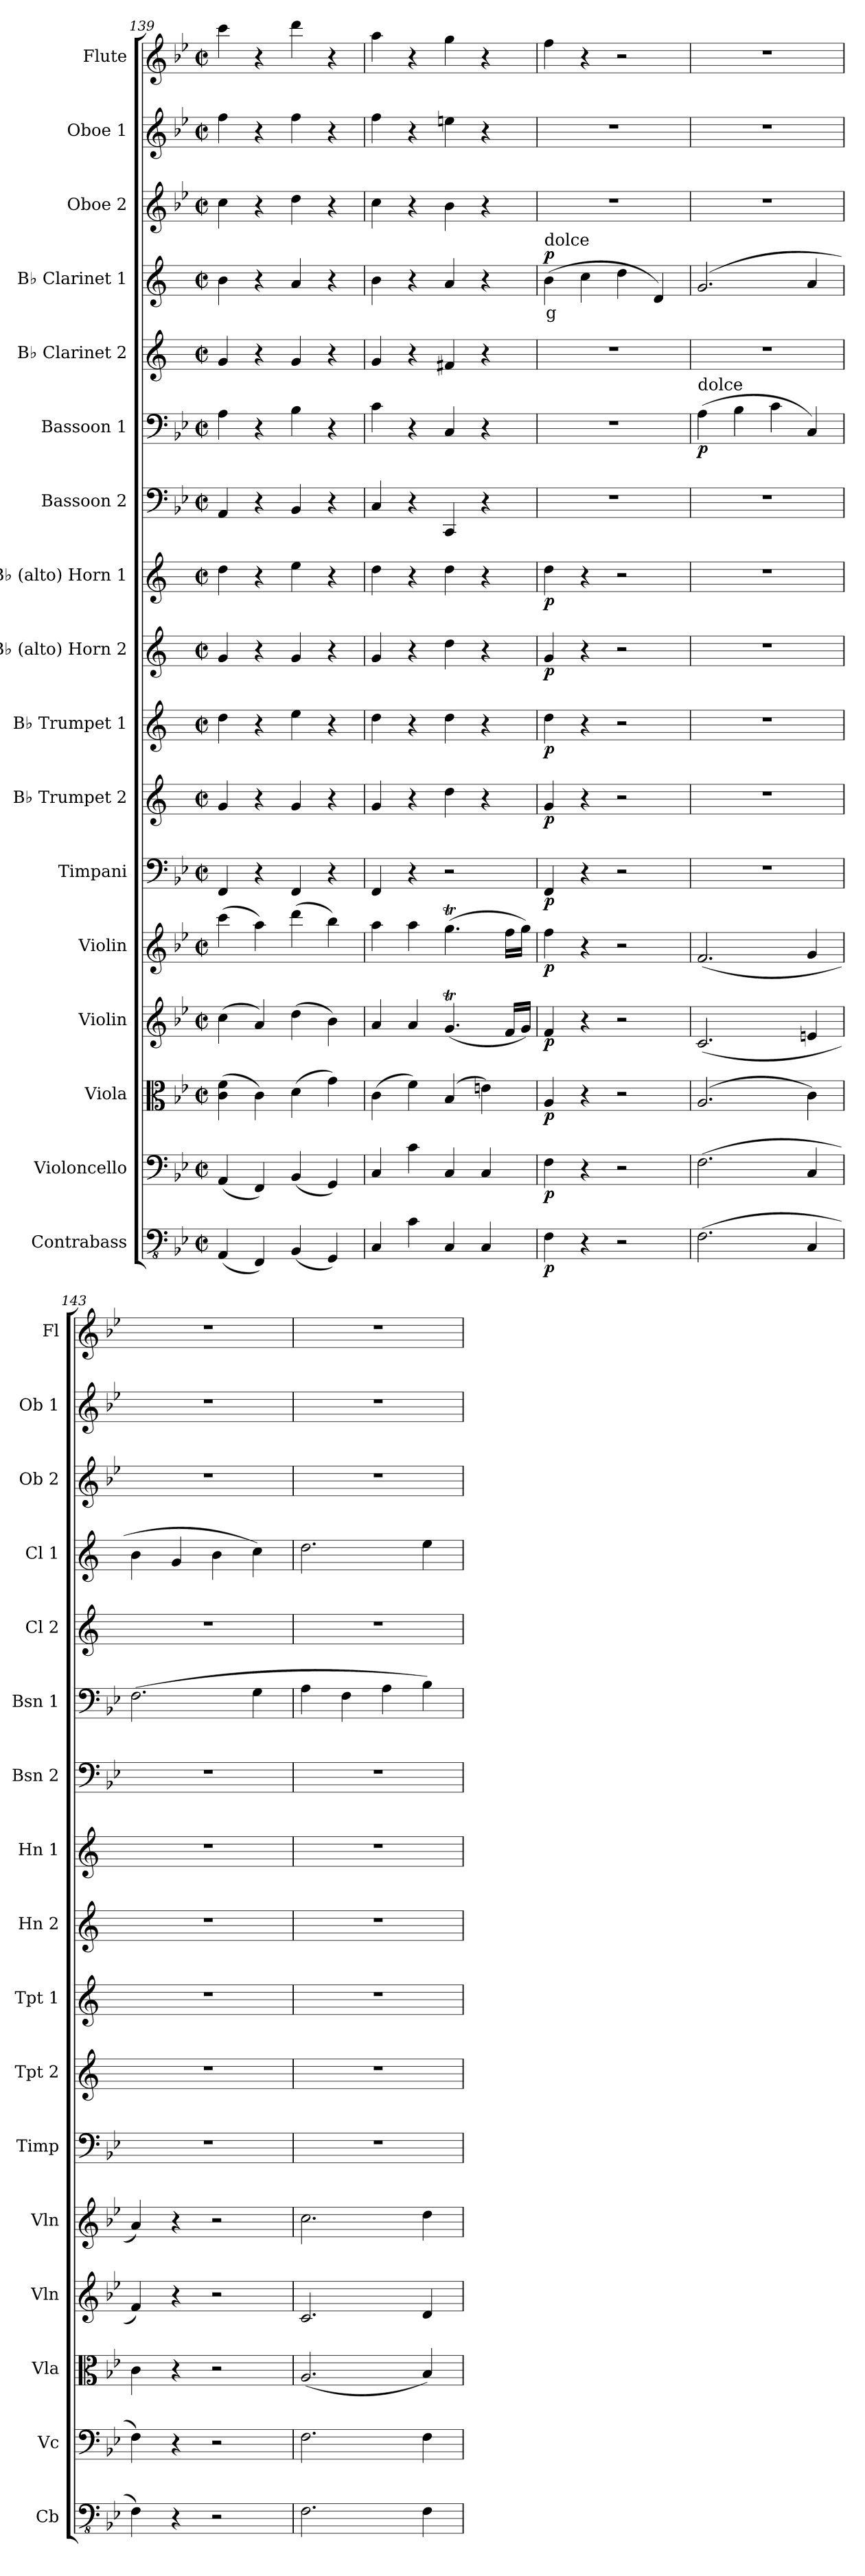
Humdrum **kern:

**kern	**dynam	**kern	**dynam	**kern	**dynam	**kern	**dynam	**kern	**dynam	**kern	**dynam	**kern	**dynam	**kern	**dynam	**kern	**dynam	**kern	**dynam	**kern	**kern	**dynam	**kern	**kern	**text	**dynam	**kern	**kern	**kern
*part17	*part17	*part16	*part16	*part15	*part15	*part14	*part14	*part13	*part13	*part12	*part12	*part11	*part11	*part10	*part10	*part9	*part9	*part8	*part8	*part7	*part6	*part6	*part5	*part4	*part4	*part4	*part3	*part2	*part1
*staff17	*staff17	*staff16	*staff16	*staff15	*staff15	*staff14	*staff14	*staff13	*staff13	*staff12	*staff12	*staff11	*staff11	*staff10	*staff10	*staff9	*staff9	*staff8	*staff8	*staff7	*staff6	*staff6	*staff5	*staff4	*staff4	*staff4	*staff3	*staff2	*staff1
*I"Contrabass	*	*I"Violoncello	*	*I"Viola	*	*I"Violin	*	*I"Violin	*	*I"Timpani	*	*I"B♭ Trumpet 2	*	*I"B♭ Trumpet 1	*	*I"B♭ (alto) Horn 2	*	*I"B♭ (alto) Horn 1	*	*I"Bassoon 2	*I"Bassoon 1	*	*I"B♭ Clarinet 2	*I"B♭ Clarinet 1	*	*	*I"Oboe 2	*I"Oboe 1	*I"Flute
*I'Cb	*	*I'Vc	*	*I'Vla	*	*I'Vln	*	*I'Vln	*	*I'Timp	*	*I'Tpt 2	*	*I'Tpt 1	*	*I'Hn 2	*	*I'Hn 1	*	*I'Bsn 2	*I'Bsn 1	*	*I'Cl 2	*I'Cl 1	*	*	*I'Ob 2	*I'Ob 1	*I'Fl
*clefFv4	*	*clefF4	*	*clefC3	*	*clefG2	*	*clefG2	*	*clefF4	*	*clefG2	*	*clefG2	*	*clefG2	*	*clefG2	*	*clefF4	*clefF4	*	*clefG2	*clefG2	*	*	*clefG2	*clefG2	*clefG2
*	*	*	*	*	*	*	*	*	*	*	*	*ITrd1c2	*	*ITrd1c2	*	*ITrd1c2	*	*ITrd1c2	*	*	*	*	*ITrd1c2	*ITrd1c2	*	*	*	*	*
*k[b-e-]	*	*k[b-e-]	*	*k[b-e-]	*	*k[b-e-]	*	*k[b-e-]	*	*k[b-e-]	*	*k[b-e-]	*	*k[b-e-]	*	*k[b-e-]	*	*k[b-e-]	*	*k[b-e-]	*k[b-e-]	*	*k[b-e-]	*k[b-e-]	*	*	*k[b-e-]	*k[b-e-]	*k[b-e-]
*M2/2	*	*M2/2	*	*M2/2	*	*M2/2	*	*M2/2	*	*M2/2	*	*M2/2	*	*M2/2	*	*M2/2	*	*M2/2	*	*M2/2	*M2/2	*	*M2/2	*M2/2	*	*	*M2/2	*M2/2	*M2/2
*met(c|)	*	*met(c|)	*	*met(c|)	*	*met(c|)	*	*met(c|)	*	*met(c|)	*	*met(c|)	*	*met(c|)	*	*met(c|)	*	*met(c|)	*	*met(c|)	*met(c|)	*	*met(c|)	*met(c|)	*	*	*met(c|)	*met(c|)	*met(c|)
=139	=139	=139	=139	=139	=139	=139	=139	=139	=139	=139	=139	=139	=139	=139	=139	=139	=139	=139	=139	=139	=139	=139	=139	=139	=139	=139	=139	=139	=139
(<4AAA/	.	(<4AA/	.	(>4c\ 4f\	.	(>4cc\	.	(>4ccc\	.	4FF/	.	4f/	.	4cc\	.	4f/	.	4cc\	.	4AA/	4A\	.	4f/	4a\	.	.	4cc\	4ff\	4ccc\
4FFF/)	.	4FF/)	.	4c\)	.	4a/)	.	4aa\)	.	4r	.	4r	.	4r	.	4r	.	4r	.	4r	4r	.	4r	4r	.	.	4r	4r	4r
(<4BBB-/	.	(<4BB-/	.	(>4d\	.	(>4dd\	.	(>4ddd\	.	4FF/	.	4f/	.	4dd\	.	4f/	.	4dd\	.	4BB-/	4B-\	.	4f/	4g/	.	.	4dd\	4ff\	4ddd\
4GGG/)	.	4GG/)	.	4g\)	.	4b-\)	.	4bb-\)	.	4r	.	4r	.	4r	.	4r	.	4r	.	4r	4r	.	4r	4r	.	.	4r	4r	4r
=140	=140	=140	=140	=140	=140	=140	=140	=140	=140	=140	=140	=140	=140	=140	=140	=140	=140	=140	=140	=140	=140	=140	=140	=140	=140	=140	=140	=140	=140
4CC/	.	4C/	.	(>4c\	.	4a/	.	4aa\	.	4FF/	.	4f/	.	4cc\	.	4f/	.	4cc\	.	4C/	4c\	.	4f/	4a\	.	.	4cc\	4ff\	4aa\
4C\	.	4c\	.	4f\)	.	4a/	.	4aa\	.	4r	.	4r	.	4r	.	4r	.	4r	.	4r	4r	.	4r	4r	.	.	4r	4r	4r
4CC/	.	4C/	.	(>4B-/	.	(<4.gT/	.	(>4.ggT\	.	2r	.	4cc\	.	4cc\	.	4cc\	.	4cc\	.	4CC/	4C/	.	4en/	4g/	.	.	4b-\	4een\	4gg\
4CC/	.	4C/	.	4en\)	.	.	.	.	.	.	.	4r	.	4r	.	4r	.	4r	.	4r	4r	.	4r	4r	.	.	4r	4r	4r
.	.	.	.	.	.	16f/LL	.	16ff\LL	.	.	.	.	.	.	.	.	.	.	.	.	.	.	.	.	.	.	.	.	.
.	.	.	.	.	.	16g/JJ)	.	16gg\JJ)	.	.	.	.	.	.	.	.	.	.	.	.	.	.	.	.	.	.	.	.	.
=141	=141	=141	=141	=141	=141	=141	=141	=141	=141	=141	=141	=141	=141	=141	=141	=141	=141	=141	=141	=141	=141	=141	=141	=141	=141	=141	=141	=141	=141
!	!	!	!	!	!	!	!	!	!	!	!	!	!	!	!	!	!	!	!	!	!	!	!	!LO:TX:a:t=dolce	!	!	!	!	!
!	!LO:DY:b	!	!LO:DY:b	!	!LO:DY:b	!	!LO:DY:b	!	!LO:DY:b	!	!LO:DY:b	!	!LO:DY:b	!	!LO:DY:b	!	!LO:DY:b	!	!LO:DY:b	!	!	!	!	!	!LO:LY:b:color=#FF0000	!LO:DY:b	!	!	!
4FF\	p	4F\	p	4A/	p	4f/	p	4ff\	p	4FF/	p	4f/	p	4cc\	p	4f/	p	4cc\	p	1r	1r	.	1r	(>4a\	g	p	1r	1r	4ff\
4r	.	4r	.	4r	.	4r	.	4r	.	4r	.	4r	.	4r	.	4r	.	4r	.	.	.	.	.	4b-\	.	.	.	.	4r
2r	.	2r	.	2r	.	2r	.	2r	.	2r	.	2r	.	2r	.	2r	.	2r	.	.	.	.	.	4cc\	.	.	.	.	2r
.	.	.	.	.	.	.	.	.	.	.	.	.	.	.	.	.	.	.	.	.	.	.	.	4c/)	.	.	.	.	.
=142	=142	=142	=142	=142	=142	=142	=142	=142	=142	=142	=142	=142	=142	=142	=142	=142	=142	=142	=142	=142	=142	=142	=142	=142	=142	=142	=142	=142	=142
!	!	!	!	!	!	!	!	!	!	!	!	!	!	!	!	!	!	!	!	!	!LO:TX:a:t=dolce	!	!	!	!	!	!	!	!
!	!	!	!	!	!	!	!	!	!	!	!	!	!	!	!	!	!	!	!	!	!	!LO:DY:b	!	!	!	!	!	!	!
(>2.FF\	.	(>2.F\	.	(>2.A/	.	(<2.c/	.	(<2.f/	.	1r	.	1r	.	1r	.	1r	.	1r	.	1r	(>4A\	p	1r	(>2.f/	.	.	1r	1r	1r
.	.	.	.	.	.	.	.	.	.	.	.	.	.	.	.	.	.	.	.	.	4B-\	.	.	.	.	.	.	.	.
.	.	.	.	.	.	.	.	.	.	.	.	.	.	.	.	.	.	.	.	.	4c\	.	.	.	.	.	.	.	.
4CC/	.	4C/	.	4c\)	.	4en/	.	4g/	.	.	.	.	.	.	.	.	.	.	.	.	4C/)	.	.	4g/	.	.	.	.	.
=143	=143	=143	=143	=143	=143	=143	=143	=143	=143	=143	=143	=143	=143	=143	=143	=143	=143	=143	=143	=143	=143	=143	=143	=143	=143	=143	=143	=143	=143
4FF\)	.	4F\)	.	4c\	.	4f/)	.	4a/)	.	1r	.	1r	.	1r	.	1r	.	1r	.	1r	(>2.F\	.	1r	4a\	.	.	1r	1r	1r
4r	.	4r	.	4r	.	4r	.	4r	.	.	.	.	.	.	.	.	.	.	.	.	.	.	.	4f/	.	.	.	.	.
2r	.	2r	.	2r	.	2r	.	2r	.	.	.	.	.	.	.	.	.	.	.	.	.	.	.	4a\	.	.	.	.	.
.	.	.	.	.	.	.	.	.	.	.	.	.	.	.	.	.	.	.	.	.	4G\	.	.	4b-\)	.	.	.	.	.
!!LO:PB:g=z
=144	=144	=144	=144	=144	=144	=144	=144	=144	=144	=144	=144	=144	=144	=144	=144	=144	=144	=144	=144	=144	=144	=144	=144	=144	=144	=144	=144	=144	=144
2.FF\	.	2.F\	.	(<2.A/	.	2.c/	.	2.cc\	.	1r	.	1r	.	1r	.	1r	.	1r	.	1r	4A\	.	1r	2.cc\	.	.	1r	1r	1r
.	.	.	.	.	.	.	.	.	.	.	.	.	.	.	.	.	.	.	.	.	4F\	.	.	.	.	.	.	.	.
.	.	.	.	.	.	.	.	.	.	.	.	.	.	.	.	.	.	.	.	.	4A\	.	.	.	.	.	.	.	.
4FF\	.	4F\	.	4B-/)	.	4d/	.	4dd\	.	.	.	.	.	.	.	.	.	.	.	.	4B-\)	.	.	4dd\	.	.	.	.	.
=	=	=	=	=	=	=	=	=	=	=	=	=	=	=	=	=	=	=	=	=	=	=	=	=	=	=	=	=	=
*-	*-	*-	*-	*-	*-	*-	*-	*-	*-	*-	*-	*-	*-	*-	*-	*-	*-	*-	*-	*-	*-	*-	*-	*-	*-	*-	*-	*-	*-
